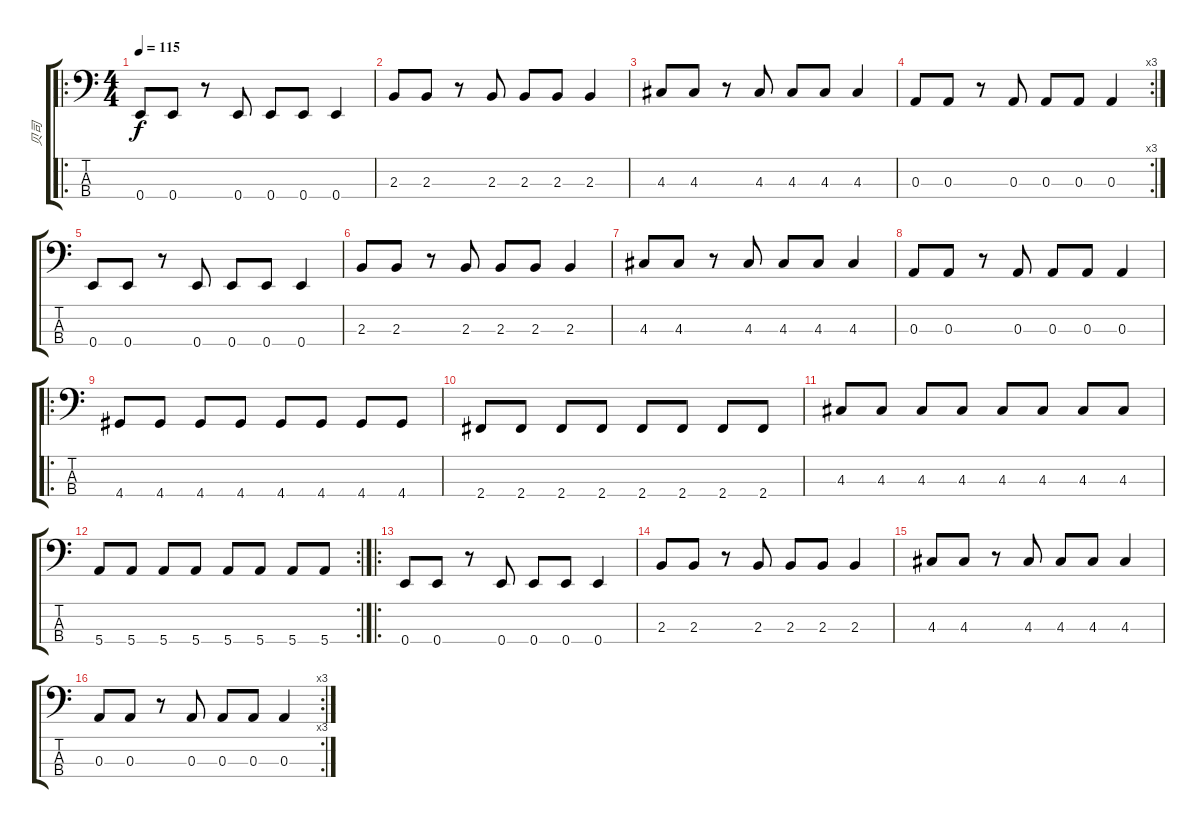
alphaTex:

\track ("贝司" "贝司") {instrument electricbassfinger}
\staff {score tabs}
\tuning (G2 D2 A1 E1) {hide}
\ro
\ts (4 4)
\tempo 115
\clef f4
\ks c
0.4.8{dy f} 0.4.8 r.8 0.4.8 0.4.8 0.4.8 0.4.4 |
2.3.8 2.3.8 r.8 2.3.8 2.3.8 2.3.8 2.3.4 |
4.3.8 4.3.8 r.8 4.3.8 4.3.8 4.3.8 4.3.4 |
\rc 3
0.3.8 0.3.8 r.8 0.3.8 0.3.8 0.3.8 0.3.4 |
0.4.8 0.4.8 r.8 0.4.8 0.4.8 0.4.8 0.4.4 |
2.3.8 2.3.8 r.8 2.3.8 2.3.8 2.3.8 2.3.4 |
4.3.8 4.3.8 r.8 4.3.8 4.3.8 4.3.8 4.3.4 |
0.3.8 0.3.8 r.8 0.3.8 0.3.8 0.3.8 0.3.4 |
\ro
4.4.8 4.4.8 4.4.8 4.4.8 4.4.8 4.4.8 4.4.8 4.4.8 |
2.4.8 2.4.8 2.4.8 2.4.8 2.4.8 2.4.8 2.4.8 2.4.8 |
4.3.8 4.3.8 4.3.8 4.3.8 4.3.8 4.3.8 4.3.8 4.3.8 |
\rc 2
5.4.8 5.4.8 5.4.8 5.4.8 5.4.8 5.4.8 5.4.8 5.4.8 |
\ro
0.4.8 0.4.8 r.8 0.4.8 0.4.8 0.4.8 0.4.4 |
2.3.8 2.3.8 r.8 2.3.8 2.3.8 2.3.8 2.3.4 |
4.3.8 4.3.8 r.8 4.3.8 4.3.8 4.3.8 4.3.4 |
\rc 3
0.3.8 0.3.8 r.8 0.3.8 0.3.8 0.3.8 0.3.4
